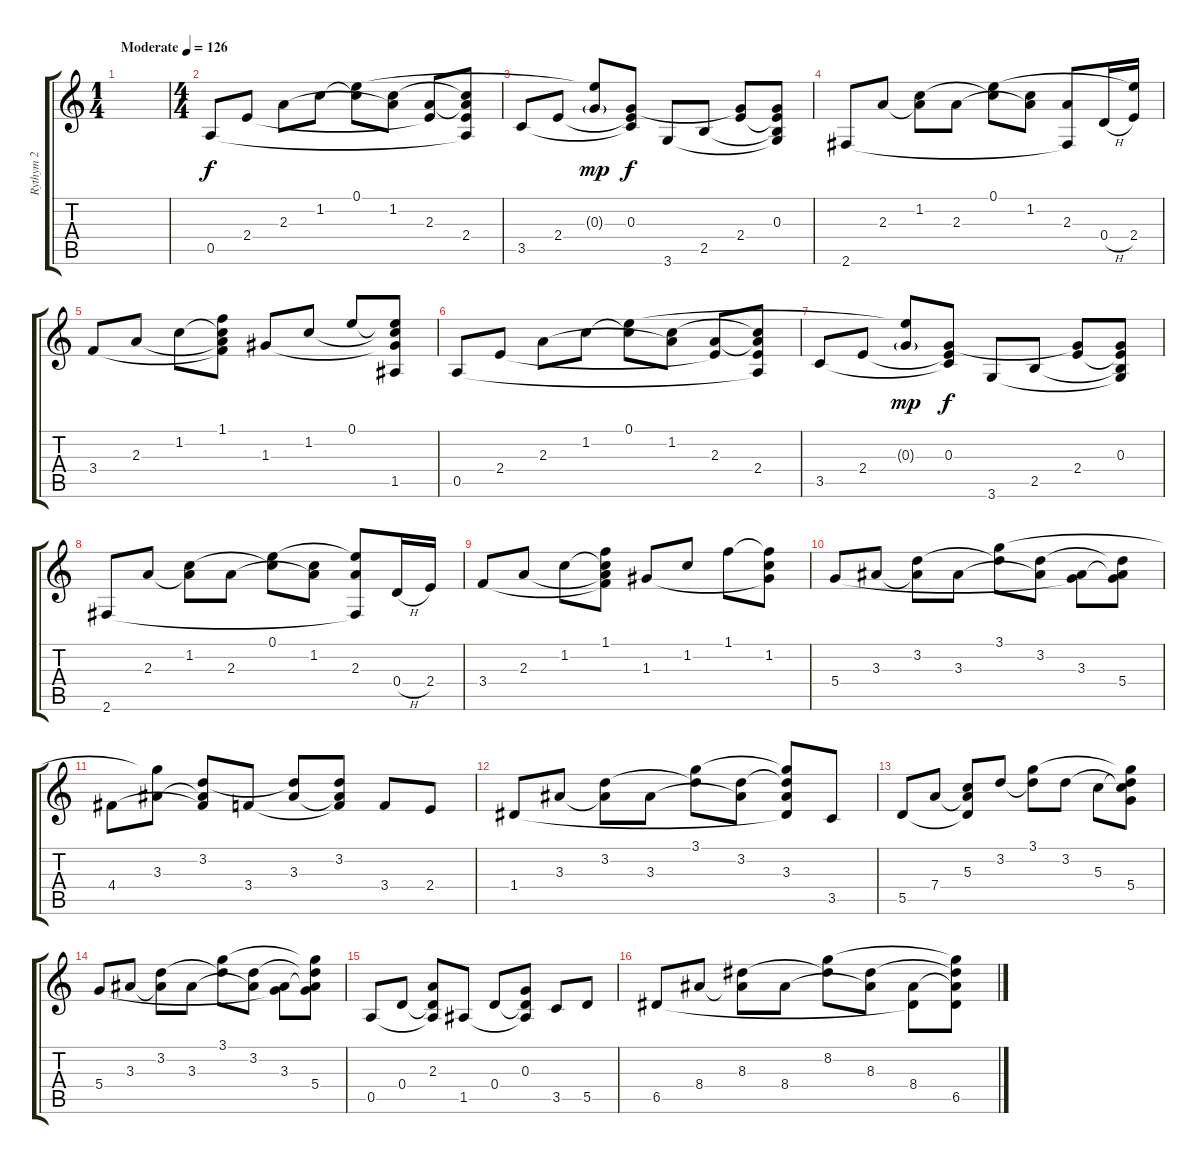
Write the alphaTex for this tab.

\track ("Rythym 2" "Rythym 2") {instrument electricguitarclean}
\staff {score tabs}
\tuning (E4 B3 G3 D3 A2 E2) {hide}
\ts (1 4)
\tempo (126 "Moderate")
\clef g2
\ks c
|
\ts (4 4)
0.5.8{volume 4} 2.4.8 2.3.8 1.2.8 (0.1 1.2{t}).8 (1.2 2.3{t}).8 (2.3 2.4{t}).8 (1.2{t} 2.3{t} 2.4 0.5{t}).8 |
3.5.8 2.4.8 (0.1{t} 0.3{g}).8{dy mp} (0.3 2.4{t} 3.5{t}).8{dy f} 3.6.8 2.5.8 (0.3{t} 2.4).8 (0.3 2.4{t} 2.5{t} 3.6{t}).8 |
2.6.8 2.3.8 (1.2 2.3{t}).8 2.3.8 (0.1 1.2{t}).8 (1.2 2.3{t}).8 (2.3 2.6{t}).8 0.4{h}.16 (0.1{t} 2.4).16 |
3.4.8 2.3.8 1.2.8 (1.1 1.2{t} 2.3{t} 3.4{t}).8 1.3.8 1.2.8 0.1.8 (0.1{t} 1.2{t} 1.3{t} 1.5).8 |
0.5.8 2.4.8 2.3.8 1.2.8 (0.1 1.2{t}).8 (1.2 2.3{t}).8 (2.3 2.4{t}).8 (1.2{t} 2.3{t} 2.4 0.5{t}).8 |
3.5.8 2.4.8 (0.1{t} 0.3{g}).8{dy mp} (0.3 2.4{t} 3.5{t}).8{dy f} 3.6.8 2.5.8 (0.3{t} 2.4).8 (0.3 2.4{t} 2.5{t} 3.6{t}).8 |
2.6.8 2.3.8 (1.2 2.3{t}).8 2.3.8 (0.1 1.2{t}).8 (1.2 2.3{t}).8 (0.1{t} 2.3 2.6{t}).8 0.4{h}.16 2.4.16 |
3.4.8 2.3.8 1.2.8 (1.1 1.2{t} 2.3{t} 3.4{t}).8 1.3.8 1.2.8 1.1.8 (1.1{t} 1.2 1.3{t}).8 |
5.4.8 3.3.8 (3.2 3.3{t}).8 3.3.8 (3.1 3.2{t}).8 (3.2 3.3{t}).8 (3.3 5.4{t}).8 (3.2{t} 3.3{t} 5.4).8 |
4.4.8 (3.1{t} 3.3).8 (3.2 3.3{t} 4.4{t}).8 3.4.8 (3.2{t} 3.3).8 (3.2 3.3{t} 3.4{t}).8 3.4.8 2.4.8 |
1.4.8 3.3.8 (3.2 3.3{t}).8 3.3.8 (3.1 3.2{t}).8 (3.2 3.3{t}).8 (3.1{t} 3.2{t} 3.3 1.4{t}).8 3.5.8 |
5.5.8 7.4.8 (5.3 7.4{t} 5.5{t}).8 3.2.8 (3.1 3.2{t}).8 3.2.8 5.3.8 (3.1{t} 3.2{t} 5.3{t} 5.4).8 |
5.4.8 3.3.8 (3.2 3.3{t}).8 3.3.8 (3.1 3.2{t}).8 (3.2 3.3{t}).8 (3.3 5.4{t}).8 (3.1{t} 3.2{t} 3.3{t} 5.4).8 |
0.5.8 0.4.8 (2.3 0.4{t} 0.5{t}).8 1.5.8 0.4.8 (0.3 0.4{t} 1.5{t}).8 3.5.8 5.5.8 |
6.5.8 8.4.8 (8.3 8.4{t}).8 8.4.8 (8.2 8.3{t}).8 (8.3 8.4{t}).8 (8.4 6.5{t}).8 (8.2{t} 8.3{t} 8.4{t} 6.5).8
